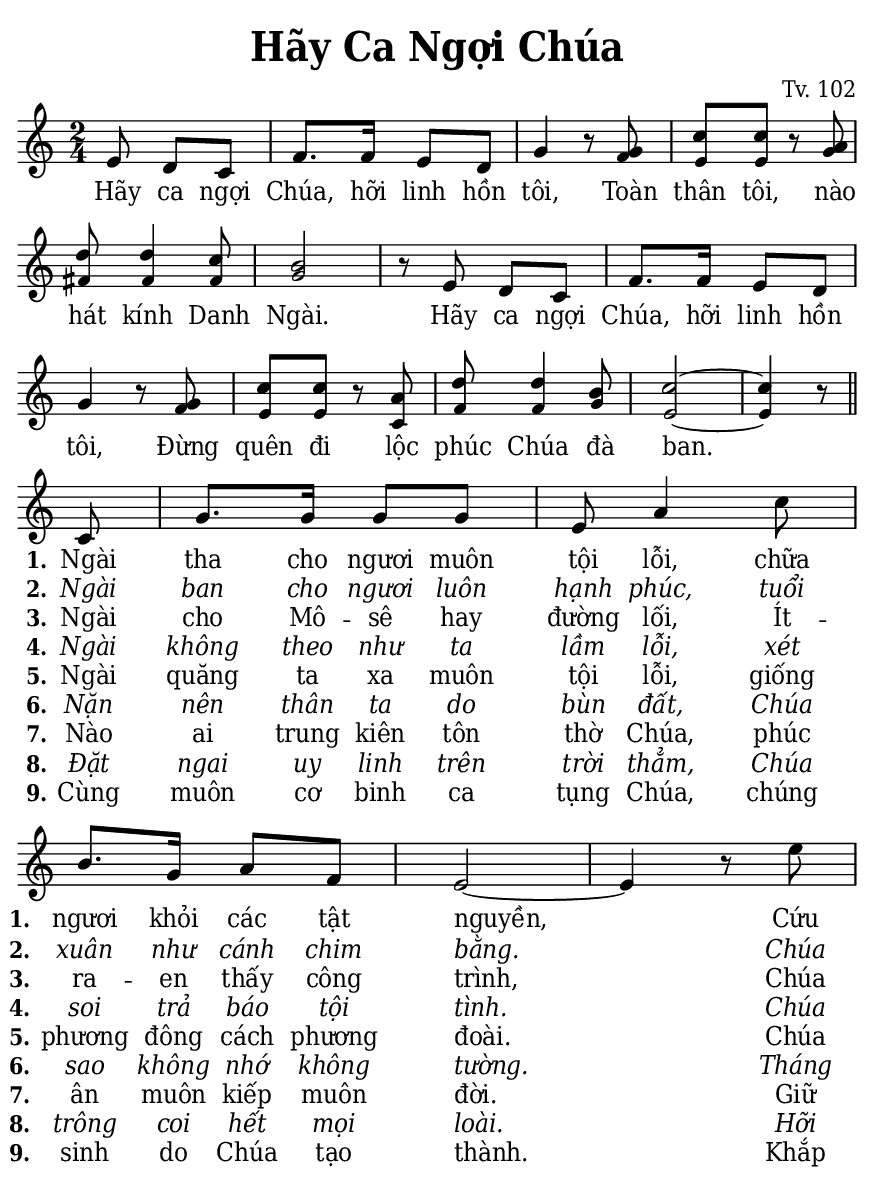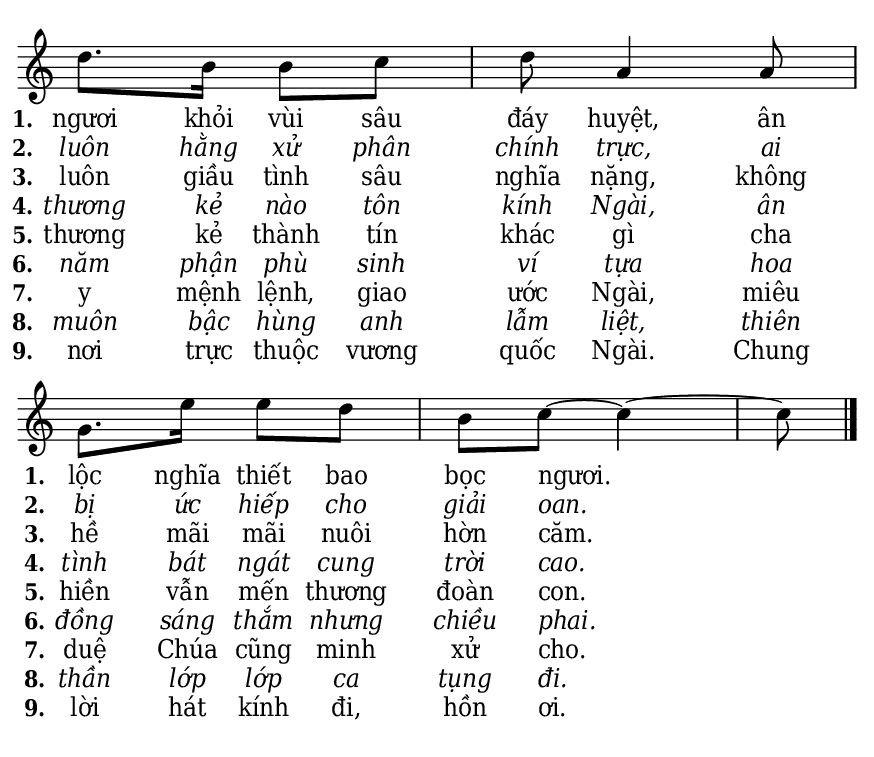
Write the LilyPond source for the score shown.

% Cài đặt chung\
\version "2.22.1"
\include "english.ly"

\header {
  title = \markup { \fontsize #1 "Hãy Ca Ngợi Chúa" }
  composer = "Tv. 102"
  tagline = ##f
}

% Nhạc phiên khúc
nhacPhienKhucSop = \relative c' {
  \autoPageBreaksOff
  \partial 4. e8 d c |
  f8. f16 e8 d |
  g4 r8 g |
  c c r a |
  d d4 c8 |
  b2 |
  r8 e, d c |
  f8. f16 e8 d |
  g4 r8 g |
  c c r a |
  d d4 b8 |
  c2 ~ |
  c4 r8 \bar "||" \break
  
  c,8 |
  g'8. g16 g8 g |
  e a4 c8 |
  b8. g16 a8 f |
  e2 ~ |
  e4 r8 e' |
  
  \pageBreak
  
  d8. b16 b8 c |
  d a4 a8 |
  g8. e'16 e8 d |
  b c ~ c4 ~ |
  c8 \bar "|."
}

nhacPhienKhucAlto = \relative c' {
  e8 d c |
  f8. f16 e8 d |
  g4 r8 f |
  e e r g |
  fs fs4 fs8 |
  g2 |
  r8 e d c |
  f8. f16 e8 d |
  g4 r8 f |
  e e r c |
  f f4 g8 |
  e2 ~ |
  e4 r8
}

% Lời phiên khúc
loiPhienKhucSop = \lyrics {
  %\set stanza = "ĐK:"
  Hãy ca ngợi Chúa, hỡi linh hồn tôi,
  Toàn thân tôi, nào hát kính Danh Ngài.
  Hãy ca ngợi Chúa, hỡi linh hồn tôi,
  Đừng quên đi lộc phúc Chúa đà ban.
  <<
    {
      \set stanza = "1."
      Ngài tha cho ngươi muôn tội lỗi,
      chữa ngươi khỏi các tật nguyền,
      Cứu ngươi khỏi vùi sâu đáy huyệt,
      ân lộc nghĩa thiết bao bọc ngươi.
    }
    \new Lyrics {
	    \set associatedVoice = "beSop"
	    \set stanza = "2."
      \override Lyrics.LyricText.font-shape = #'italic
	    Ngài ban cho ngươi luôn hạnh phúc,
	    tuổi xuân như cánh chim bằng.
	    Chúa luôn hằng xử phân chính trực,
	    ai bị ức hiếp cho giải oan.
    }
    \new Lyrics {
	    \set associatedVoice = "beSop"
	    \set stanza = "3."
	    Ngài cho Mô -- sê hay đường lối,
	    Ít -- ra -- en thấy công trình,
	    Chúa luôn giầu tình sâu nghĩa nặng,
	    không hề mãi mãi nuôi hờn căm.
    }
    \new Lyrics {
	    \set associatedVoice = "beSop"
	    \set stanza = "4."
      \override Lyrics.LyricText.font-shape = #'italic
	    Ngài không theo như ta lầm lỗi,
	    xét soi trả báo tội tình.
	    Chúa thương kẻ nào tôn kính Ngài,
	    ân tình bát ngát cung trời cao.
    }
    \new Lyrics {
	    \set associatedVoice = "beSop"
	    \set stanza = "5."
	    Ngài quăng ta xa muôn tội lỗi,
	    giống phương đông cách phương đoài.
	    Chúa thương kẻ thành tín
	    khác gì cha hiền vẫn mến thương đoàn con.
    }
    \new Lyrics {
	    \set associatedVoice = "beSop"
	    \set stanza = "6."
      \override Lyrics.LyricText.font-shape = #'italic
	    Nặn nên thân ta do bùn đất,
	    Chúa sao không nhớ không tường.
	    Tháng năm phận phù sinh
	    ví tựa hoa đồng sáng thắm nhưng chiều phai.
    }
    \new Lyrics {
	    \set associatedVoice = "beSop"
	    \set stanza = "7."
	    Nào ai trung kiên tôn thờ Chúa,
	    phúc ân muôn kiếp muôn đời.
	    Giữ y mệnh lệnh, giao ước Ngài,
	    miêu duệ Chúa cũng minh xử cho.
    }
    \new Lyrics {
	    \set associatedVoice = "beSop"
	    \set stanza = "8."
      \override Lyrics.LyricText.font-shape = #'italic
	    Đặt ngai uy linh trên trời thẳm,
	    Chúa trông coi hết mọi loài.
	    Hỡi muôn bậc hùng anh lẫm liệt,
	    thiên thần lớp lớp ca tụng đi.
    }
    \new Lyrics {
	    \set associatedVoice = "beSop"
	    \set stanza = "9."
	    Cùng muôn cơ binh ca tụng Chúa,
	    chúng sinh do Chúa tạo thành.
	    Khắp nơi trực thuộc vương quốc Ngài.
	    Chung lời hát kính đi, hồn ơi.
    }
  >>
}

% Dàn trang
\paper {
  #(set-paper-size "a5")
  top-margin = 3\mm
  bottom-margin = 3\mm
  left-margin = 3\mm
  right-margin = 3\mm
  indent = #0
  #(define fonts
	 (make-pango-font-tree "Deja Vu Serif Condensed"
	 		       "Deja Vu Serif Condensed"
			       "Deja Vu Serif Condensed"
			       (/ 20 20)))
  print-page-number = ##f
  system-system-spacing = #'((basic-distance . 0.1) (padding . 2))
  ragged-bottom = ##t
}

TongNhip = {
  \key c \major \time 2/4
  \set Timing.beamExceptions = #'()
  \set Timing.baseMoment = #(ly:make-moment 1/4)
}

% mã nguồn cho những chức năng chưa hỗ trợ trong phiên bản lilypond hiện tại
% cung cấp bởi cộng đồng lilypond khi gửi email đến lilypond-user@gnu.org
% Đổi kích thước nốt cho bè phụ
notBePhu =
#(define-music-function (font-size music) (number? ly:music?)
   (for-some-music
     (lambda (m)
       (if (music-is-of-type? m 'rhythmic-event)
           (begin
             (set! (ly:music-property m 'tweaks)
                   (cons `(font-size . ,font-size)
                         (ly:music-property m 'tweaks)))
             #t)
           #f))
     music)
   music)

% in số phiên khúc trên mỗi dòng
#(define (add-grob-definition grob-name grob-entry)
    (set! all-grob-descriptions
          (cons ((@@ (lily) completize-grob-entry)
                 (cons grob-name grob-entry))
                all-grob-descriptions)))

#(add-grob-definition
   'StanzaNumberSpanner
   `((direction . ,LEFT)
     (font-series . bold)
     (padding . 1)
     (side-axis . ,X)
     (stencil . ,ly:text-interface::print)
     (X-offset . ,ly:side-position-interface::x-aligned-side)
     (Y-extent . ,grob::always-Y-extent-from-stencil)
     (meta . ((class . Spanner)
              (interfaces . (font-interface
                             side-position-interface
                             stanza-number-interface
                             text-interface))))))

\layout {
   \context {
     \Global
     \grobdescriptions #all-grob-descriptions
   }
   \context {
     \Score
     \remove Stanza_number_align_engraver
     \consists
       #(lambda (context)
          (let ((texts '())
                (syllables '()))
            (make-engraver
             (acknowledgers
              ((stanza-number-interface engraver grob source-engraver)
                 (set! texts (cons grob texts)))
              ((lyric-syllable-interface engraver grob source-engraver)
                 (set! syllables (cons grob syllables))))
             ((stop-translation-timestep engraver)
                (for-each
                 (lambda (text)
                   (for-each
                    (lambda (syllable)
                      (ly:pointer-group-interface::add-grob text
'side-support-elements syllable))
                    syllables))
                 texts)
                (set! syllables '())))))
   }
   \context {
     \Lyrics
     \remove Stanza_number_engraver
     \consists
       #(lambda (context)
          (let ((text #f)
                (last-stanza #f))
            (make-engraver
             ((process-music engraver)
                (let ((stanza (ly:context-property context 'stanza #f)))
                  (if (and stanza (not (equal? stanza last-stanza)))
                      (let ((column (ly:context-property context
'currentCommandColumn)))
                        (set! last-stanza stanza)
                        (if text
                            (ly:spanner-set-bound! text RIGHT column))

                        (set! text (ly:engraver-make-grob engraver
'StanzaNumberSpanner '()))
                        (ly:grob-set-property! text 'text stanza)
                        (ly:spanner-set-bound! text LEFT column)))))
             ((finalize engraver)
                (if text
                    (let ((column (ly:context-property context
'currentCommandColumn)))
                      (ly:spanner-set-bound! text RIGHT column)))))))
     \override StanzaNumberSpanner.horizon-padding = 10000
   }
}
% kết thúc mã nguồn

\score {
  \new ChoirStaff <<
    \new Staff \with {
        \consists "Merge_rests_engraver"
        printPartCombineTexts = ##f
      }
      <<
      \new Voice \TongNhip \partCombine 
        \nhacPhienKhucSop
        \notBePhu -1 { \nhacPhienKhucAlto }
      \new NullVoice = beSop \nhacPhienKhucSop
      \new Lyrics \lyricsto beSop \loiPhienKhucSop
      >>
  >>
  \layout {
    \override Lyrics.LyricSpace.minimum-distance = #1.5
    \override Score.BarNumber.break-visibility = ##(#f #f #f)
    \override Score.SpacingSpanner.uniform-stretching = ##t
  } 
}
